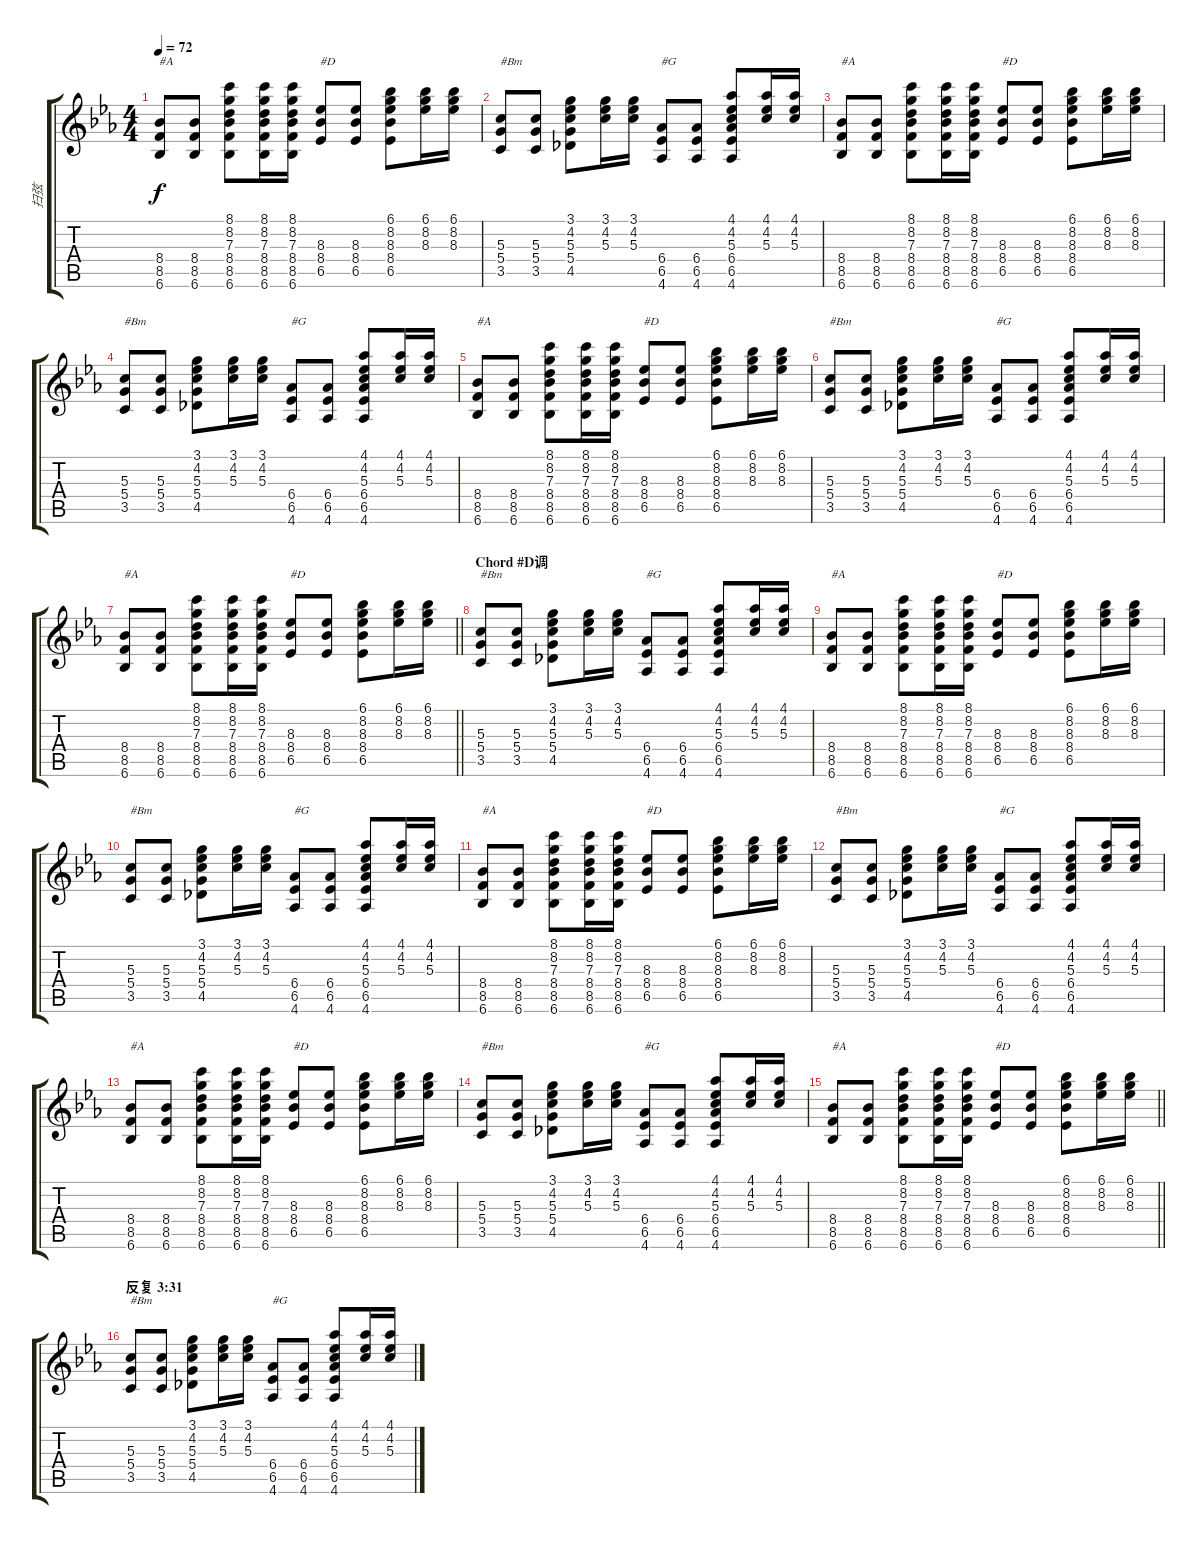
\track ("扫弦" "扫弦") {instrument acousticguitarsteel}
\staff {score tabs}
\tuning (E4 B3 G3 D3 A2 E2) {hide}
\ts (4 4)
\tempo 72
\clef g2
\ks eb
(8.4 8.5 6.6).8{txt "#A" dy f} (8.4 8.5 6.6).8 (8.1 8.2 7.3 8.4 8.5 6.6).8 (8.1 8.2 7.3 8.4 8.5 6.6).16 (8.1 8.2 7.3 8.4 8.5 6.6).16 (8.3 8.4 6.5).8{txt "#D"} (8.3 8.4 6.5).8 (6.1 8.2 8.3 8.4 6.5).8 (6.1 8.2 8.3).16 (6.1 8.2 8.3).16 |
(5.3 5.4 3.5).8{txt "#Bm" volume 7} (5.3 5.4 3.5).8 (3.1 4.2 5.3 5.4 4.5).8 (3.1 4.2 5.3).16 (3.1 4.2 5.3).16 (6.4 6.5 4.6).8{txt "#G"} (6.4 6.5 4.6).8 (4.1 4.2 5.3 6.4 6.5 4.6).8 (4.1 4.2 5.3).16 (4.1 4.2 5.3).16 |
(8.4 8.5 6.6).8{txt "#A"} (8.4 8.5 6.6).8 (8.1 8.2 7.3 8.4 8.5 6.6).8 (8.1 8.2 7.3 8.4 8.5 6.6).16 (8.1 8.2 7.3 8.4 8.5 6.6).16 (8.3 8.4 6.5).8{txt "#D"} (8.3 8.4 6.5).8 (6.1 8.2 8.3 8.4 6.5).8 (6.1 8.2 8.3).16 (6.1 8.2 8.3).16 |
(5.3 5.4 3.5).8{txt "#Bm" volume 7} (5.3 5.4 3.5).8 (3.1 4.2 5.3 5.4 4.5).8 (3.1 4.2 5.3).16 (3.1 4.2 5.3).16 (6.4 6.5 4.6).8{txt "#G"} (6.4 6.5 4.6).8 (4.1 4.2 5.3 6.4 6.5 4.6).8 (4.1 4.2 5.3).16 (4.1 4.2 5.3).16 |
(8.4 8.5 6.6).8{txt "#A"} (8.4 8.5 6.6).8 (8.1 8.2 7.3 8.4 8.5 6.6).8 (8.1 8.2 7.3 8.4 8.5 6.6).16 (8.1 8.2 7.3 8.4 8.5 6.6).16 (8.3 8.4 6.5).8{txt "#D"} (8.3 8.4 6.5).8 (6.1 8.2 8.3 8.4 6.5).8 (6.1 8.2 8.3).16 (6.1 8.2 8.3).16 |
(5.3 5.4 3.5).8{txt "#Bm" volume 7} (5.3 5.4 3.5).8 (3.1 4.2 5.3 5.4 4.5).8 (3.1 4.2 5.3).16 (3.1 4.2 5.3).16 (6.4 6.5 4.6).8{txt "#G"} (6.4 6.5 4.6).8 (4.1 4.2 5.3 6.4 6.5 4.6).8 (4.1 4.2 5.3).16 (4.1 4.2 5.3).16 |
\barLineRight lightlight
(8.4 8.5 6.6).8{txt "#A"} (8.4 8.5 6.6).8 (8.1 8.2 7.3 8.4 8.5 6.6).8 (8.1 8.2 7.3 8.4 8.5 6.6).16 (8.1 8.2 7.3 8.4 8.5 6.6).16 (8.3 8.4 6.5).8{txt "#D"} (8.3 8.4 6.5).8 (6.1 8.2 8.3 8.4 6.5).8 (6.1 8.2 8.3).16 (6.1 8.2 8.3).16 |
\section ("" "Chord #D调")
(5.3 5.4 3.5).8{txt "#Bm" volume 7} (5.3 5.4 3.5).8 (3.1 4.2 5.3 5.4 4.5).8 (3.1 4.2 5.3).16 (3.1 4.2 5.3).16 (6.4 6.5 4.6).8{txt "#G"} (6.4 6.5 4.6).8 (4.1 4.2 5.3 6.4 6.5 4.6).8 (4.1 4.2 5.3).16 (4.1 4.2 5.3).16 |
(8.4 8.5 6.6).8{txt "#A"} (8.4 8.5 6.6).8 (8.1 8.2 7.3 8.4 8.5 6.6).8 (8.1 8.2 7.3 8.4 8.5 6.6).16 (8.1 8.2 7.3 8.4 8.5 6.6).16 (8.3 8.4 6.5).8{txt "#D"} (8.3 8.4 6.5).8 (6.1 8.2 8.3 8.4 6.5).8 (6.1 8.2 8.3).16 (6.1 8.2 8.3).16 |
(5.3 5.4 3.5).8{txt "#Bm" volume 7} (5.3 5.4 3.5).8 (3.1 4.2 5.3 5.4 4.5).8 (3.1 4.2 5.3).16 (3.1 4.2 5.3).16 (6.4 6.5 4.6).8{txt "#G"} (6.4 6.5 4.6).8 (4.1 4.2 5.3 6.4 6.5 4.6).8 (4.1 4.2 5.3).16 (4.1 4.2 5.3).16 |
(8.4 8.5 6.6).8{txt "#A"} (8.4 8.5 6.6).8 (8.1 8.2 7.3 8.4 8.5 6.6).8 (8.1 8.2 7.3 8.4 8.5 6.6).16 (8.1 8.2 7.3 8.4 8.5 6.6).16 (8.3 8.4 6.5).8{txt "#D"} (8.3 8.4 6.5).8 (6.1 8.2 8.3 8.4 6.5).8 (6.1 8.2 8.3).16 (6.1 8.2 8.3).16 |
(5.3 5.4 3.5).8{txt "#Bm" volume 7} (5.3 5.4 3.5).8 (3.1 4.2 5.3 5.4 4.5).8 (3.1 4.2 5.3).16 (3.1 4.2 5.3).16 (6.4 6.5 4.6).8{txt "#G"} (6.4 6.5 4.6).8 (4.1 4.2 5.3 6.4 6.5 4.6).8 (4.1 4.2 5.3).16 (4.1 4.2 5.3).16 |
(8.4 8.5 6.6).8{txt "#A"} (8.4 8.5 6.6).8 (8.1 8.2 7.3 8.4 8.5 6.6).8 (8.1 8.2 7.3 8.4 8.5 6.6).16 (8.1 8.2 7.3 8.4 8.5 6.6).16 (8.3 8.4 6.5).8{txt "#D"} (8.3 8.4 6.5).8 (6.1 8.2 8.3 8.4 6.5).8 (6.1 8.2 8.3).16 (6.1 8.2 8.3).16 |
(5.3 5.4 3.5).8{txt "#Bm" volume 7} (5.3 5.4 3.5).8 (3.1 4.2 5.3 5.4 4.5).8 (3.1 4.2 5.3).16 (3.1 4.2 5.3).16 (6.4 6.5 4.6).8{txt "#G"} (6.4 6.5 4.6).8 (4.1 4.2 5.3 6.4 6.5 4.6).8 (4.1 4.2 5.3).16 (4.1 4.2 5.3).16 |
\barLineRight lightlight
(8.4 8.5 6.6).8{txt "#A"} (8.4 8.5 6.6).8 (8.1 8.2 7.3 8.4 8.5 6.6).8 (8.1 8.2 7.3 8.4 8.5 6.6).16 (8.1 8.2 7.3 8.4 8.5 6.6).16 (8.3 8.4 6.5).8{txt "#D"} (8.3 8.4 6.5).8 (6.1 8.2 8.3 8.4 6.5).8 (6.1 8.2 8.3).16 (6.1 8.2 8.3).16 |
\section ("" "反复 3:31")
(5.3 5.4 3.5).8{txt "#Bm" volume 7} (5.3 5.4 3.5).8 (3.1 4.2 5.3 5.4 4.5).8 (3.1 4.2 5.3).16 (3.1 4.2 5.3).16 (6.4 6.5 4.6).8{txt "#G"} (6.4 6.5 4.6).8 (4.1 4.2 5.3 6.4 6.5 4.6).8 (4.1 4.2 5.3).16 (4.1 4.2 5.3).16
